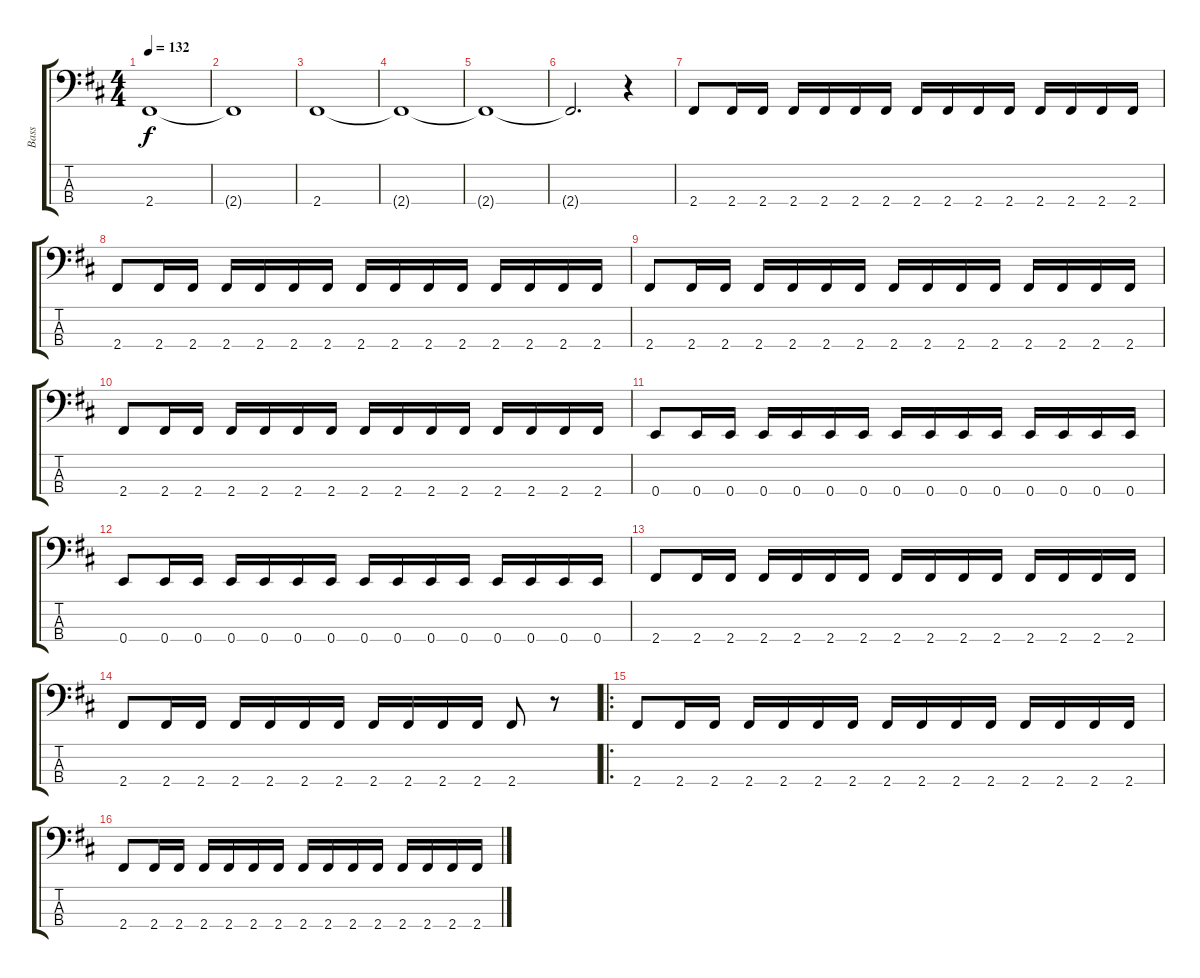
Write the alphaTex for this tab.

\track ("Bass" "Bass") {instrument electricbassfinger}
\staff {score tabs}
\tuning (G2 D2 A1 E1) {hide}
\ts (4 4)
\tempo 132
\clef f4
\ks bminor
2.4{t}.1{dy f} |
2.4{t}.1 |
2.4.1 |
2.4{t}.1 |
2.4{t}.1 |
2.4{t}.2{d} r.4 |
2.4.8 2.4.16 2.4.16 2.4.16 2.4.16 2.4.16 2.4.16 2.4.16 2.4.16 2.4.16 2.4.16 2.4.16 2.4.16 2.4.16 2.4.16 |
2.4.8 2.4.16 2.4.16 2.4.16 2.4.16 2.4.16 2.4.16 2.4.16 2.4.16 2.4.16 2.4.16 2.4.16 2.4.16 2.4.16 2.4.16 |
2.4.8 2.4.16 2.4.16 2.4.16 2.4.16 2.4.16 2.4.16 2.4.16 2.4.16 2.4.16 2.4.16 2.4.16 2.4.16 2.4.16 2.4.16 |
2.4.8 2.4.16 2.4.16 2.4.16 2.4.16 2.4.16 2.4.16 2.4.16 2.4.16 2.4.16 2.4.16 2.4.16 2.4.16 2.4.16 2.4.16 |
0.4.8 0.4.16 0.4.16 0.4.16 0.4.16 0.4.16 0.4.16 0.4.16 0.4.16 0.4.16 0.4.16 0.4.16 0.4.16 0.4.16 0.4.16 |
0.4.8 0.4.16 0.4.16 0.4.16 0.4.16 0.4.16 0.4.16 0.4.16 0.4.16 0.4.16 0.4.16 0.4.16 0.4.16 0.4.16 0.4.16 |
2.4.8 2.4.16 2.4.16 2.4.16 2.4.16 2.4.16 2.4.16 2.4.16 2.4.16 2.4.16 2.4.16 2.4.16 2.4.16 2.4.16 2.4.16 |
2.4.8 2.4.16 2.4.16 2.4.16 2.4.16 2.4.16 2.4.16 2.4.16 2.4.16 2.4.16 2.4.16 2.4.8 r.8 |
\ro
2.4.8 2.4.16 2.4.16 2.4.16 2.4.16 2.4.16 2.4.16 2.4.16 2.4.16 2.4.16 2.4.16 2.4.16 2.4.16 2.4.16 2.4.16 |
2.4.8 2.4.16 2.4.16 2.4.16 2.4.16 2.4.16 2.4.16 2.4.16 2.4.16 2.4.16 2.4.16 2.4.16 2.4.16 2.4.16 2.4.16
